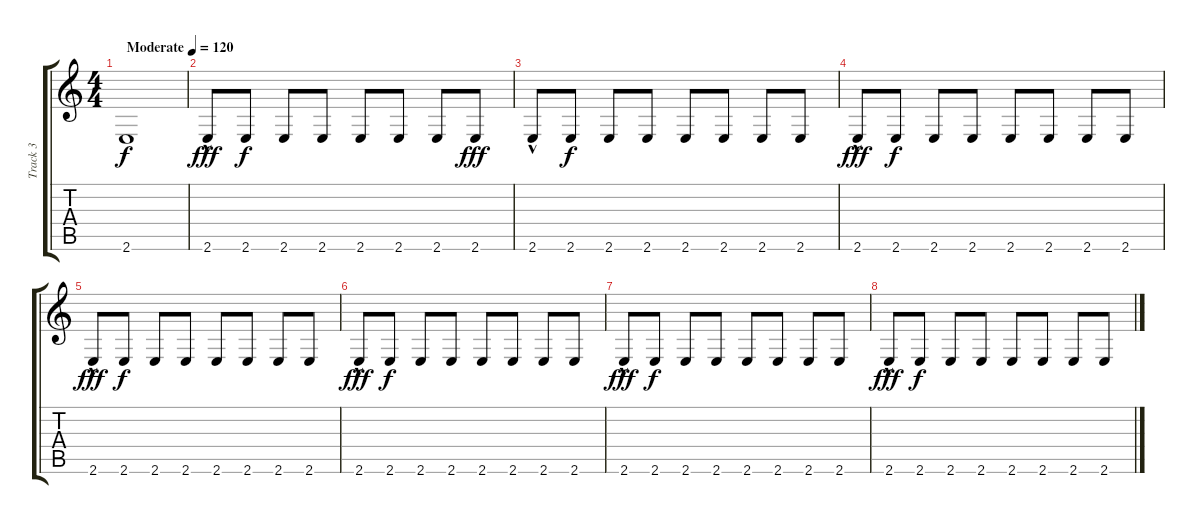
\track ("Track 3" "Track 3") {instrument acousticguitarsteel}
\staff {score tabs}
\tuning (E4 B3 G3 D3 A2 D2) {hide}
\ts (4 4)
\tempo (120 "Moderate")
\clef g2
\ks c
2.6.1{dy f instrument acousticguitarsteel} |
2.6{hac}.8{dy fff volume 7} 2.6.8{dy f volume 13} 2.6.8 2.6.8 2.6.8 2.6.8 2.6.8 2.6.8{dy fff} |
2.6{hac}.8 2.6.8{dy f} 2.6.8 2.6.8 2.6.8 2.6.8 2.6.8 2.6.8 |
2.6{hac}.8{dy fff} 2.6.8{dy f} 2.6.8 2.6.8 2.6.8 2.6.8 2.6.8 2.6.8 |
2.6{hac}.8{dy fff} 2.6.8{dy f} 2.6.8 2.6.8 2.6.8 2.6.8 2.6.8 2.6.8 |
2.6{hac}.8{dy fff} 2.6.8{dy f} 2.6.8 2.6.8 2.6.8 2.6.8 2.6.8 2.6.8 |
2.6{hac}.8{dy fff} 2.6.8{dy f} 2.6.8 2.6.8 2.6.8 2.6.8 2.6.8 2.6.8 |
2.6{hac}.8{dy fff} 2.6.8{dy f} 2.6.8 2.6.8 2.6.8 2.6.8 2.6.8 2.6.8
